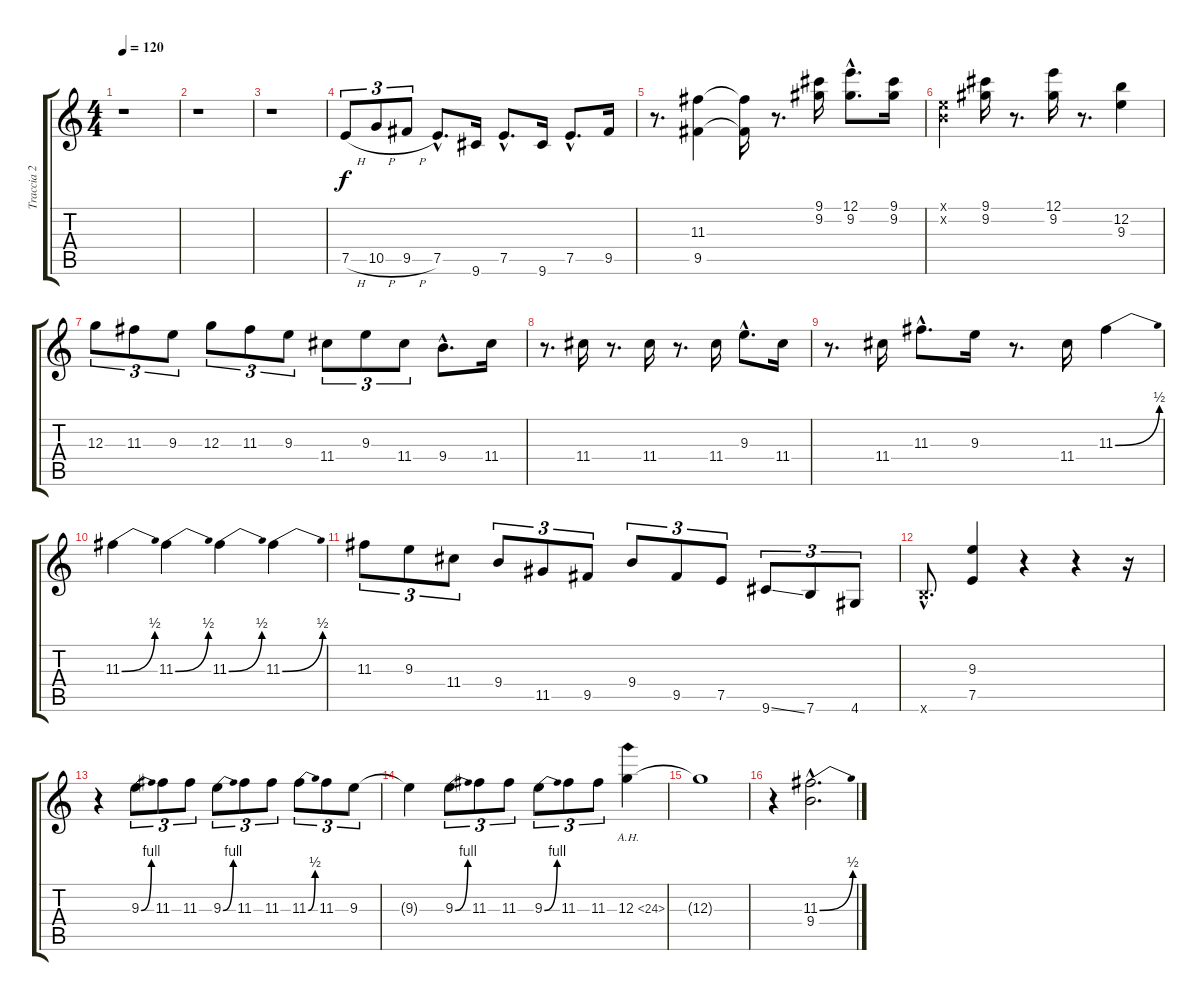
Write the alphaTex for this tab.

\track ("Traccia 2" "Traccia 2") {instrument electricguitarjazz}
\staff {score tabs}
\tuning (E4 B3 G3 D3 A2 E2) {hide}
\ts (4 4)
\tempo 120
\clef g2
\ks c
r.1{dy f instrument electricguitarjazz} |
r.1 |
r.1 |
7.5{h}.8{tu (3 2)} 10.5{h}.8{tu (3 2)} 9.5{h}.8{tu (3 2)} 7.5{hac}.8{d} 9.6.16 7.5{hac}.8{d} 9.6.16 7.5{hac}.8{d} 9.5.16 |
r.8{d} (11.3 9.5).4 (11.3{t} 9.5{t}).16 r.8{d} (9.1 9.2).16 (12.1{hac} 9.2{hac}).8{d} (9.1 9.2).16 |
(0.1{x} 0.2{x}).4 (9.1 9.2).16 r.8{d} (12.1 9.2).16 r.8{d} (12.2 9.3).4 |
12.3.8{tu (3 2)} 11.3.8{tu (3 2)} 9.3.8{tu (3 2)} 12.3.8{tu (3 2)} 11.3.8{tu (3 2)} 9.3.8{tu (3 2)} 11.4.8{tu (3 2)} 9.3.8{tu (3 2)} 11.4.8{tu (3 2)} 9.4{hac}.8{d} 11.4.16 |
r.8{d} 11.4.16 r.8{d} 11.4.16 r.8{d} 11.4.16 9.3{hac}.8{d} 11.4.16 |
r.8{d} 11.4.16 11.3{hac}.8{d} 9.3.16 r.8{d} 11.4.16 11.3{be (bend 0 0 60 2)}.4 |
11.3{be (bend 0 0 60 2)}.4 11.3{be (bend 0 0 60 2)}.4 11.3{be (bend 0 0 60 2)}.4 11.3{be (bend 0 0 60 2)}.4 |
11.3.8{tu (3 2)} 9.3.8{tu (3 2)} 11.4.8{tu (3 2)} 9.4.8{tu (3 2)} 11.5.8{tu (3 2)} 9.5.8{tu (3 2)} 9.4.8{tu (3 2)} 9.5.8{tu (3 2)} 7.5.8{tu (3 2)} 9.6{ss}.8{tu (3 2)} 7.6.8{tu (3 2)} 4.6.8{tu (3 2)} |
7.6{hac x}.8{d} (9.3 7.5).4 r.4 r.4 r.16 |
r.4 9.3{be (bend 0 0 60 4)}.8{tu (3 2)} 11.3.8{tu (3 2)} 11.3.8{tu (3 2)} 9.3{be (bend 0 0 60 4)}.8{tu (3 2)} 11.3.8{tu (3 2)} 11.3.8{tu (3 2)} 11.3{be (bend 0 0 60 2)}.8{tu (3 2)} 11.3.8{tu (3 2)} 9.3.8{tu (3 2)} |
9.3{t}.4 9.3{be (bend 0 0 60 4)}.8{tu (3 2)} 11.3.8{tu (3 2)} 11.3.8{tu (3 2)} 9.3{be (bend 0 0 60 4)}.8{tu (3 2)} 11.3.8{tu (3 2)} 11.3.8{tu (3 2)} 12.3{ah 12}.4 |
12.3{t}.1{volume 6} |
r.4{volume 16} (11.3{be (bend 0 0 60 2) hac} 9.4{hac}).2{d}
